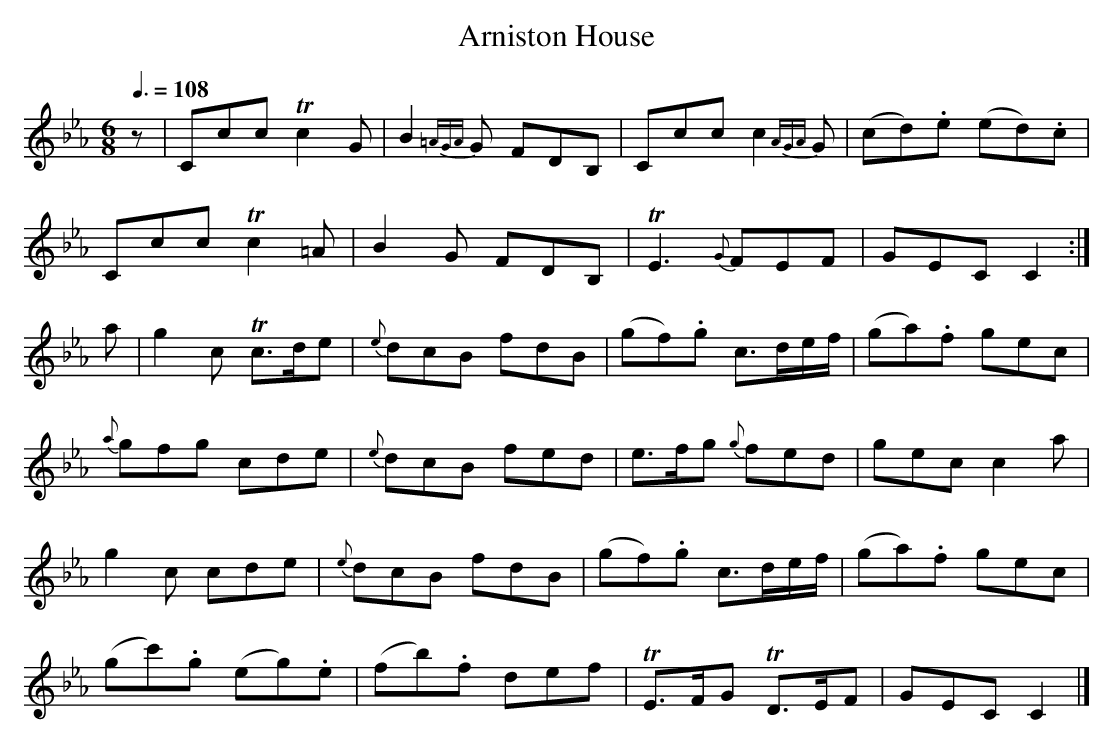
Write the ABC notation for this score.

X:1
T:Arniston House
M:6/8
L:1/8
Q:3/8=108
K:C Minor
z|   Ccc    Tc2 G |   B2{=AGA}G FDB,| Ccc     c2{AGA}G|(cd).e (ed).c|
     Ccc    Tc2=A |   B2      G FDB,|TE3   {G}FEF     | GEC    C2  :|
a|   g2c    Tc>de |{e}dcB       fdB |(gf).g   c>de/f/ |(ga).f  gec  |
  {a}gfg     cde  |{e}dcB       fed | e>fg {g}fed     | gec    c2a  |
     g2c     cde  |{e}dcB       fdB |(gf).g   c>de/f/ |(ga).f  gec  |
    (gc').g (eg).e|  (fb).f     def |TE>FG   TD>EF    | GEC    C2  |]
